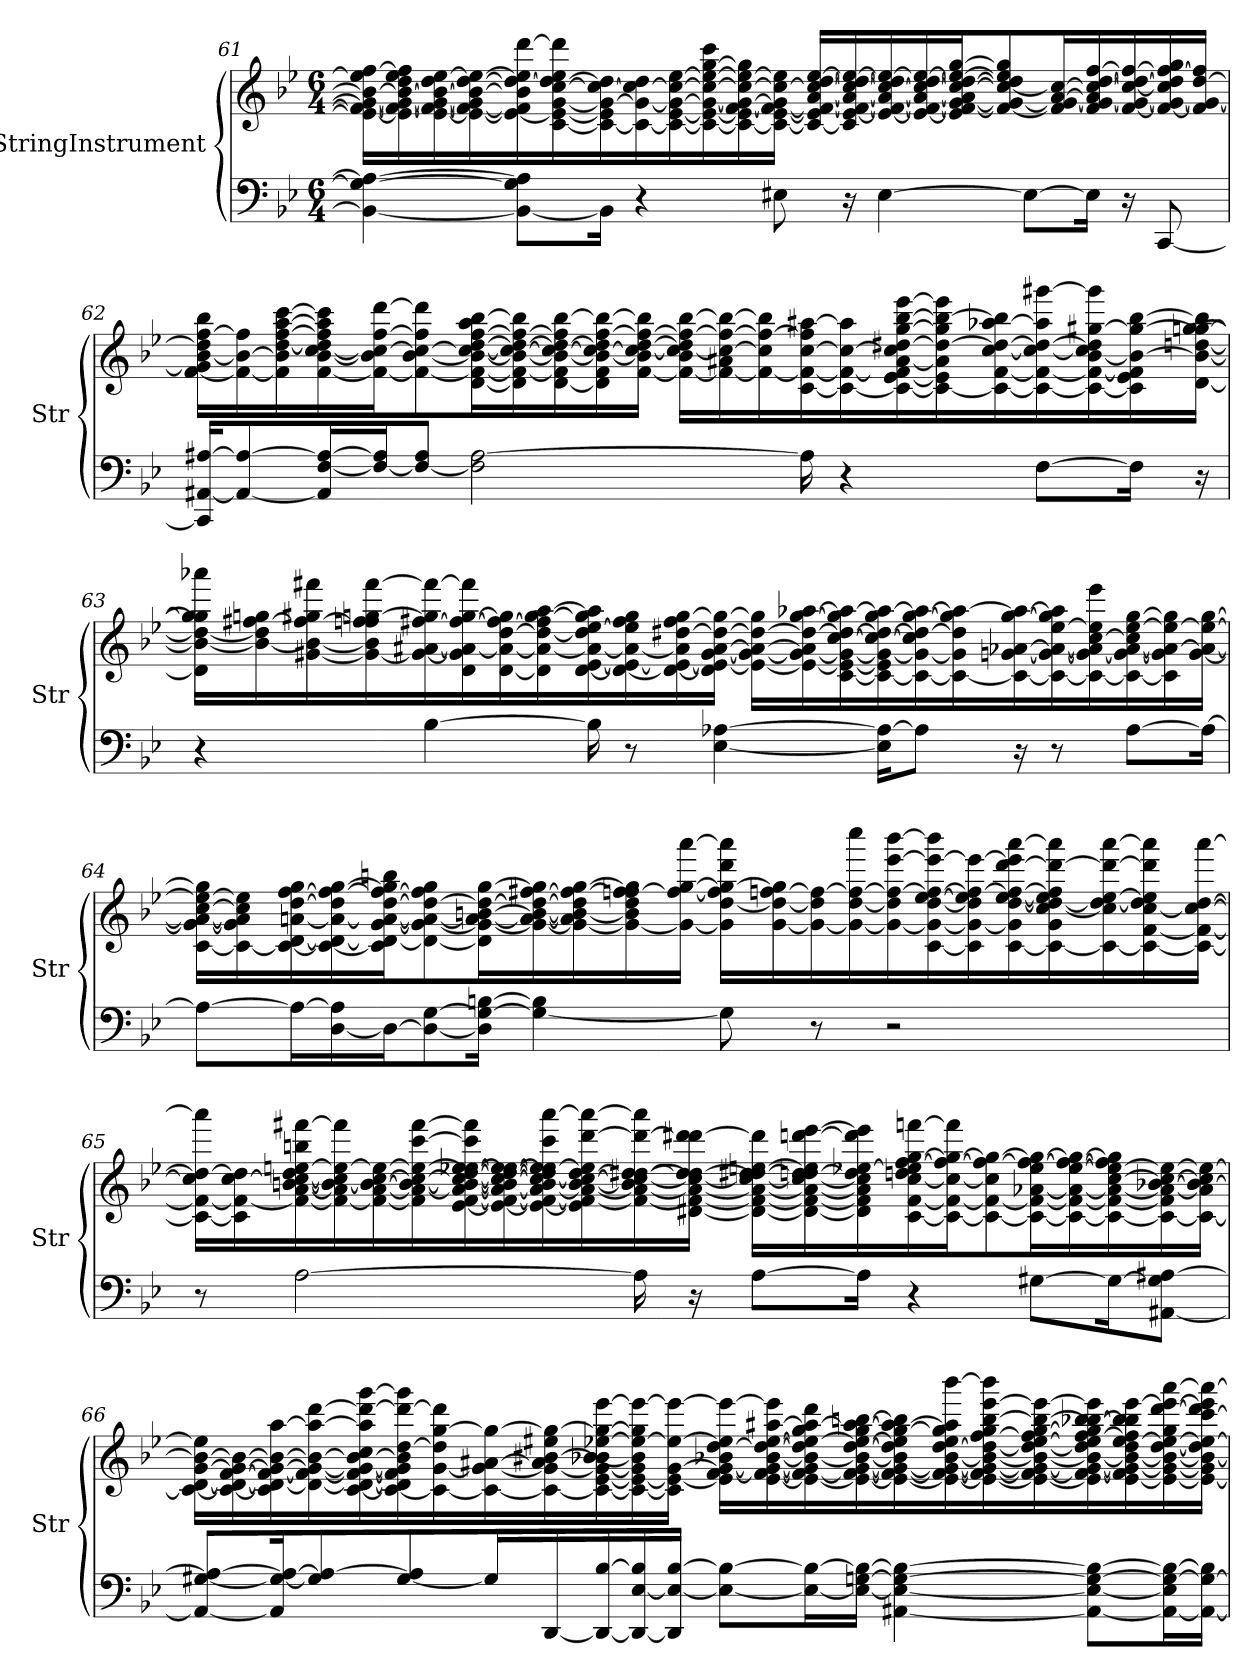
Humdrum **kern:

**kern	**kern
*part2	*part1
*staff2	*staff1
*I"StringInstrument	*I"StringInstrument
*I'Str	*I'Str
!!LO:LB:g=z
*clefF4	*clefG2
*k[b-e-]	*k[b-e-]
*M6/4	*M6/4
=61	=61
4BB-\_ 4G\_ 4A#\_	16e-\_ 16f\_ 16g\_ 16b-\_ 16ee-\] [16ff\LL
.	16e-\] 16f\_ 16g\_ 16b-\_ 16dd\ 16ee-\ 16ff\]
.	[16e-\ 16f\_ 16g\_ 16b-\_ 16dd\ [16ee-\
.	16e-\_ 16f\_ 16g\] 16b-\_ [16dd\ 16ee-\_
8BB-\_ 8G\] 8A#\]L	16e-\_ 16f\] 16b-\] 16dd\_ 16ee-\] [16ddd\
.	[16c\ 16e-\_ [16g\ [16cc\ 16dd\_ 16ee-\ 16ddd\]
16BB-\Jk]	16c\_ 16e-\] 16g\_ 16cc\_ 16dd\]
4r	16c\_ 16g\_ 16cc\_ 16dd\
.	16c\_ [16e-\ 16g\_ 16cc\_ [16ee-\
.	16c\_ 16e-\_ 16g\_ 16cc\_ 16ee-\_ [16gg\ 16ccc\
.	16c\_ 16e-\] [16f\ 16g\_ 16cc\_ 16ee-\_ 16gg\]
8E#X\	16c\_ [16e-\ 16f\_ 16g\] 16cc\_ 16ee-\]JJ
.	16c/_ 16e-/] 16f/_ [16a/ 16cc/_ [16dd/ [16ee-/LL
16r	16c/] [16e-/ 16f/_ 16a/_ 16cc/_ 16dd/_ 16ee-/_
[4E#\	16e-/_ 16f/_ 16a/_ 16cc/_ 16dd/] 16ee-/_
.	16e-/_ 16f/_ 16a/_ 16cc/_ [16dd/ 16ee-/_
.	16e-/] 16f/_ [16g/ 16a/] 16cc/_ 16dd/_ 16ee-/_ [16gg/J
.	8f/_ 8g/_ 8cc/_ 8dd/] 8ee-/] 8gg/]
8E#\L_	.
.	16f/] 16g/_ [16a/ 16cc/_L
16E#\Jk]	16f/ 16g/_ 16a/] 16cc/_ [16dd/ [16ff/
16r	[16f/ 16g/_ 16cc/_ 16dd/_ 16ff/_
[8CC/	16f/_ 16g/_ 16cc/] 16dd/] 16ff/_ 16gg/
.	16f/] 16g/_ [16dd/ 16ff/]JJ
!!LO:LB:g=z
=62	=62
16CC/] [16AA#X/ [16A#X/KL	[16f\ 16g\] [16b-\ 16dd\] [16ff\ 16bb-\LL
8AA#/_ 8A#/_	16f\_ 16b-\_ 16ff\]
.	16f\] 16b-\] [16dd\ [16ff\ [16aa\ [16ccc\
16AA#/] [16F/ 16A#/_L	[16f\ [16b-\ [16cc\ 16dd\] 16ff\] 16aa\] 16ccc\]
16F/_ 16A#/]J	16f\_ 16b-\] 16cc\_ [16ff\ [16ddd\J
8F/_ 8A#/J	8f\_ [8b-\ 8cc\_ 8ff\] 8ddd\]
2F\] [2A#\	[16d\ 16f\_ 16b-\_ 16cc\_ [16dd\ [16ff\ 16aa\ [16bb-\L
.	16d\] 16f\_ 16b-\_ 16cc\_ 16dd\_ 16ff\_ 16bb-\]
.	[16d\ 16f\] 16b-\_ 16cc\_ 16dd\_ 16ff\] [16bb-\
.	16d\] 16f\ 16b-\_ 16cc\_ 16dd\] [16ff\ 16bb-\_
.	[16f\ 16b-\] 16cc\_ [16dd\ 16ff\_ 16bb-\]JJ
.	16f\_ 16b-\ 16cc\_ 16dd\] 16ff\_ [16bb-\LL
.	16f\_ 16a#X\ 16cc\_ 16ff\_ 16bb-\_
.	16f\_ 16cc\] 16ff\_ 16bb-\]
16A#\]	[16c\ 16f\_ [16cc\ 16ff\] [16aa#X\
4r	16c\_ 16f\_ 16cc\_ 16aa#\]
.	16c\_ [16e-\ 16f\] [16a#\ 16cc\] [16dd#X\ [16gg\ [16bb-\ [16eee-\
.	16c\_ 16e-\] 16a#\] 16dd#\_ 16gg\] 16bb-\_ 16eee-\]
.	16c\_ [16f\ [16cc\ 16dd#\_ [16aa-X\ 16bb-\]
[8F\L	16c\_ 16f\_ 16cc\_ 16dd#\_ 16aa-\] [16ggg#X\
.	16c\_ 16f\_ [16b-\ 16cc\] 16dd#\] [16gg#X\ 16ggg#\]
16F\Jk]	16c\] 16e-\ 16f\] 16b-\_ 16gg#\_ [16bb-\
16r	[16d\ 16b-\_ [16ddn\ [16ggn\ 16gg#\_ 16bb-\]JJ
!!LO:LB:g=z
=63	=63
4r	16d\] 16b-\_ 16dd\_ 16gg\] 16gg#\] 16aaa-X\LL
.	16b-\_ 16dd\] [16ff#X\ 16ggn\
.	[16g#X\ 16b-\_ 16ff#\_ 16gg#X\ 16fff#X\
.	16g#\_ 16b-\] 16ffn\ 16ff#\] [16ggn\ [16fff#\
[4B-\	16g#\_ [16a#X\ [16ff#X\ 16gg\] 16fff#\_
.	16d\ 16g#\] 16a#\_ 16ff#\_ [16gg\ 16fff#\]
.	[16d\ 16a#\_ [16dd\ 16ff#\_ 16gg\]
.	16d\] 16a#\_ 16dd\_ 16ff#\] [16gg\ [16aa\
16B-\]	[16d\ [16e-\ 16a#\_ 16dd\] [16ee-\ 16gg\] 16aa\]
8r	16d\_ 16e-\_ 16a#\_ 16ee-\] 16ff#\ 16gg\
.	16d\_ 16e-\_ 16a#\] [16dd#X\ 16ff#\ [16gg\
[4E-\ [4A-X\	16d\] 16e-\_ [16g#\ [16a#\ 16dd#\_ 16gg\_JJ
.	16e-\_ 16g#\_ 16a#\_ 16dd#\_ 16gg\]LL
.	16e-\_ 16g#\_ 16a#\] 16dd#\_ [16gg\ [16aa-X\
.	[16c\ 16e-\_ 16g#\_ [16cc\ 16dd#\_ 16gg\] 16aa-\_
16E-\] 16A-\_KL	16c\_ 16e-\] 16g#\_ 16cc\_ 16dd#\_ 16gg\ 16aa-\_
8A-\J]	16c\_ 16g#\_ 16cc\] 16dd#\_ [16gg\ 16aa-\_
.	16c\_ 16g#\] 16dd#\] 16gg\] 16aa-\_
16r	16c\_ [16gn\ [16a-X\ [16gg\ 16aa-\_
8r	16c\_ 16g\_ 16a-\_ [16ee-\ 16gg\] 16aa-\]
.	16c\_ 16g\_ 16a-\] [16cc\ 16ee-\] 16eee-\
[8A-\L	16c\_ 16g\_ [16a-\ 16cc\] [16ee-\ [16gg\
.	16c\] 16g\] 16a-\_ 16ee-\_ 16gg\]
16A-\Jk_	[16g\ 16a-\_ 16ee-\_ [16gg\JJ
!!LO:LB:g=z
=64	=64
8A-\L_	[16c\ 16g\_ 16a-\_ [16cc\ 16ee-\_ 16gg\]LL
.	16c\_ 16g\] 16a-\] 16cc\] 16ee-\]
16A-\L_	16c\_ [16d\ [16an\ [16dd\ [16ff\ 16gg\
[16D\ 16A-\]	16c\_ 16d\_ 16a\_ 16dd\] 16ff\_ [16gg\
16D\J_	16c\] 16d\_ [16g\ 16a\_ [16dd\ 16ff\_ 16gg\] 16bbn\J
8D\_ [8G\	8d\_ 8g\_ 8a\_ 8dd\_ 8ff\] 8gg\
16D\] 16G\_ [16Bn\Jk	16d\] 16g\_ 16a\_ [16bn\ 16dd\_ [16gg\L
4G\_ 4B\]	16g\_ 16a\_ 16b\_ 16dd\_ [16ff#X\ 16gg\]
.	16g\_ 16a\] 16b\_ 16dd\] 16ff#\_ [16gg\
.	16g\_ 16b\] 16dd\ [16ffn\ 16ff#\] 16gg\]
.	16g\_ 16ff\_ [16gg\ [16aaa\JJ
8G\]	16g\] [16dd\ 16ff\] 16gg\_ 16ddd\ 16aaa\]LL
.	[16g\ 16dd\_ [16ffn\ 16gg\]
8r	16g\_ 16dd\] 16ff\_
.	16g\_ [16dd\ 16ff\_ 16cccc\
2r	16g\_ 16dd\] 16ff\_ [16eee-\ [16bbb-\
.	[16c\ 16g\_ [16dd\ [16ee-\ 16ff\_ 16eee-\_ 16bbb-\]
.	16c\] 16g\_ 16dd\] 16ee-\] 16ff\_ 16eee-\_
.	[16c\ 16g\] [16dd\ [16ee-\ 16ff\_ [16ddd\ 16eee-\] [16aaa\
.	16c\_ 16g\ [16cc\ 16dd\_ 16ee-\] 16ff\] 16ddd\_ 16aaa\]
.	16c\_ 16cc\] 16dd\_ [16ee-\ 16ddd\_ [16aaa\
.	16c\_ [16f\ [16cc\ 16dd\] 16ee-\] 16ddd\] 16aaa\]
.	16c\_ 16f\_ 16cc\_ [16dd\ [16aaa\JJ
!!LO:LB:g=z
=65	=65
8r	16c\_ 16f\_ 16cc\] 16dd\_ 16aaa\]LL
.	16c\] 16f\_ [16cc\ 16dd\]
[2A\	16f\_ [16a\ [16bn\ 16cc\_ 16dd\ [16een\ 16bbn\ [16fff#X\
.	16f\_ 16a\] 16b\_ 16cc\] 16ee\_ 16fff#\]
.	16f\_ [16a\ 16b\_ [16cc\ 16ee\_
.	16f\] 16a\_ 16b\_ 16cc\_ 16ee\_ [16ccc\ [16fff#\
.	[16e-\ [16f\ 16a\_ 16b\_ 16cc\_ [16dd\ [16ee-X\ 16ee\_ 16ccc\] 16fff#\]
.	16e-\_ 16f\_ 16a\_ 16b\] 16cc\_ 16dd\_ 16ee-\_ 16ee\_
.	16e-\_ 16f\_ 16a\_ 16b\ 16cc\_ 16dd\] 16ee-\_ 16ee\] 16ccc\ [16aaa\
.	16e-\] 16f\_ 16a\_ [16b\ 16cc\_ [16dd\ 16ee-\] [16ddd\ 16aaa\_
16A\]	16f\_ 16a\_ 16b\] 16cc\_ 16dd\_ [16dd#X\ 16ddd\_ 16aaa\]
16r	[16d#X\ 16f\_ 16a\_ 16cc\_ 16dd\_ 16dd#\] 16ddd\] [16ddd#X\JJ
[8A\L	16d#\_ 16f\_ 16a\_ 16cc\_ 16dd\] [16dd#X\ [16een\ 16ddd#\]LL
.	16d#\_ 16f\_ 16a\_ 16cc\_ [16ddn\ 16dd#\] 16ee\] [16dddn\ [16eee-\
16A\Jk]	16d#\] 16f\] 16a\] 16cc\] 16dd\] [16ee-X\ 16ddd\] 16eee-\]
4r	[16c\ [16f\ [16cc\ 16ddn\ 16ee-\] [16ff\ [16gg\ [16fffn\
.	16c\_ 16f\_ 16cc\_ 16ff\_ 16gg\_ 16fff\]J
.	8c\_ 8f\_ 8cc\] 8ff\_ 8gg\_
[8G#X\L	16c\_ 16f\_ [16a-X\ 16ee-\ 16ff\_ 16gg\_L
.	16c\_ 16f\_ 16a-\_ [16ee-\ 16ff\_ 16gg\_
16G#\K_	16c\_ 16f\_ 16a-\_ [16cc\ 16ee-\_ 16ff\] 16gg\]
[8AA#X\ 8G#\] [8A#X\J	16c\_ 16f\] 16a-\_ [16b-X\ 16cc\_ 16ee-\_
.	16c\_ 16a-\] 16b-\_ 16cc\] 16ee-\_JJ
!!LO:PB:g=z
=66	=66
8AA#/_ [8G#X/ 8A#/_L	16c\_ [16d\ [16g\ 16b-\_ 16ee-\]LL
.	16c\_ 16d\_ [16f\ 16g\_ 16b-\_
16AA#/] 16G#/_ 16A#/_K	16c\] 16d\_ 16f\_ 16g\_ 16b-\_ [16aa\
8G#/] 8A#/_	16d\_ 16f\_ 16g\_ 16b-\_ 16aa\_ [16ddd\
.	[16c\ 16d\_ 16f\_ 16g\_ 16b-\_ 16cc\ 16aa\] 16ddd\_ [16ggg\
[8G#/ 8A#/]	16c\_ 16d\] 16f\] 16g\] 16b-\] [16dd\ 16ddd\_ 16ggg\]
.	16c\_ [16g\ 16dd\] [16gg\ 16ddd\]
16G#/L]	16c\_ 16g\_ [16a#X\ 16gg\_
[16DD/	16c\_ 16g\_ 16a#\] [16b#X\ 16ee#X\ 16gg\_
16DD/_ [16B-/	16c\_ [16e-\ 16g\_ [16b-X\ 16b#\] [16ee-X\ 16gg\_ [16eee-\
16DD/_ [16E-/ 16B-/]	16c\_ 16e-\_ 16g\] 16b-\] 16ee-\_ 16gg\] 16eee-\_
16DD/] 16E-/_ [16B-/JJ	16c\] 16e-\_ [16g\ 16ee-\_ 16eee-\_JJ
8E-\_ 8B-\_L	16e-\] [16f\ 16g\_ 16b-X\ [16dd\ 16ee-\] 16eee-\_LL
.	[16e-\ 16f\_ 16g\_ [16b-\ 16dd\_ [16ee-\ [16aa#X\ 16eee-\]
16E-\_ 16B-\_L	16e-\_ 16f\_ 16g\] 16b-\_ 16dd\] 16ee-\_ 16gg\ 16aa#\_ 16ddd\
16E-\_ [16Gn\ 16B-\_JJ	16e-\_ 16f\_ [16g\ 16b-\_ [16dd\ 16ee-\_ 16gg\ 16aa#\_ [16bbn\
[4AA#X\ 4E-\_ 4G\_ 4B-\_	16e-\_ 16f\_ 16g\_ 16b-\] 16dd\] 16ee-\] [16gg\ 16aa#\_ 16bb\]
.	16e-\_ 16f\_ 16g\_ [16b-\ [16dd\ 16ee-\ 16gg\] 16aa#\] [16bbb-\
.	16e-\_ 16f\_ 16g\_ 16b-\_ 16dd\_ [16ff\ 16gg\ [16bb\ [16eee-\ 16bbb-\]
.	16e-\_ 16f\_ 16g\_ 16b-\_ 16dd\_ [16ee-\ 16ff\] [16gg\ 16bb\_ 16eee-\_
8AA#\_ 8E-\_ 8G\_ 8B-\_L	16e-\] 16f\_ 16g\_ 16b-\_ 16dd\] 16ee-\] [16ff\ 16gg\] [16bb-X\ 16bb\_ 16eee-\]
.	[16e-\ 16f\] 16g\_ 16b-\_ 16dd\ [16ee-\ 16ff\] 16bb-\] 16bb\] [16eee-\
16AA#\_ 16E-\] 16G\_ 16B-\_L	16e-\_ 16g\_ 16b-\_ [16dd\ 16ee-\_ 16gg\ [16ddd\ 16eee-\_ [16aaa\
16AA#\_ 16G\_ 16B-\]JJ	16e-\_ 16g\] 16b-\_ 16dd\] 16ee-\_ [16ccc\ 16ddd\] 16eee-\] 16aaa\_JJ
=	=
*-	*-
